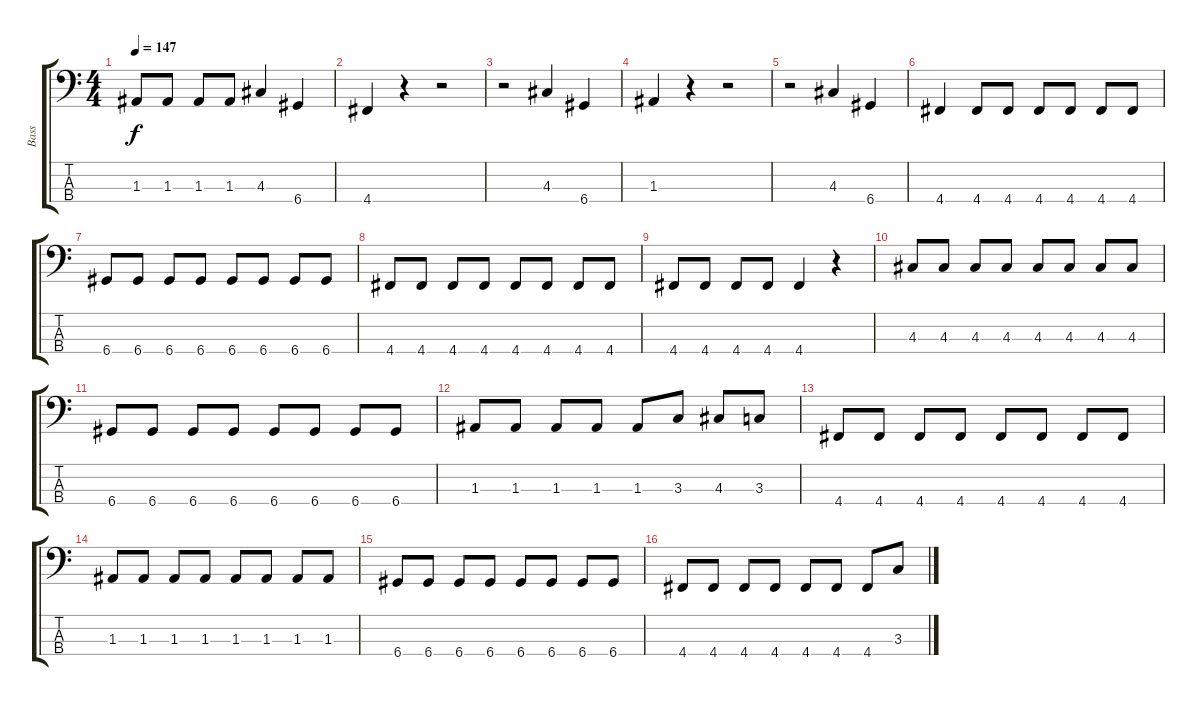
\track ("Bass" "Bass") {instrument electricbasspick}
\staff {score tabs}
\tuning (G2 D2 A1 D1) {hide}
\ts (4 4)
\tempo 147
\clef f4
\ks c
1.3.8{dy f} 1.3.8 1.3.8 1.3.8 4.3.4 6.4.4 |
4.4.4 r.4 r.2 |
r.2 4.3.4 6.4.4 |
1.3.4 r.4 r.2 |
r.2 4.3.4 6.4.4 |
4.4.4 4.4.8 4.4.8 4.4.8 4.4.8 4.4.8 4.4.8 |
6.4.8 6.4.8 6.4.8 6.4.8 6.4.8 6.4.8 6.4.8 6.4.8 |
4.4.8 4.4.8 4.4.8 4.4.8 4.4.8 4.4.8 4.4.8 4.4.8 |
4.4.8 4.4.8 4.4.8 4.4.8 4.4.4 r.4 |
4.3.8 4.3.8 4.3.8 4.3.8 4.3.8 4.3.8 4.3.8 4.3.8 |
6.4.8 6.4.8 6.4.8 6.4.8 6.4.8 6.4.8 6.4.8 6.4.8 |
1.3.8 1.3.8 1.3.8 1.3.8 1.3.8 3.3.8 4.3.8 3.3.8 |
4.4.8 4.4.8 4.4.8 4.4.8 4.4.8 4.4.8 4.4.8 4.4.8 |
1.3.8 1.3.8 1.3.8 1.3.8 1.3.8 1.3.8 1.3.8 1.3.8 |
6.4.8 6.4.8 6.4.8 6.4.8 6.4.8 6.4.8 6.4.8 6.4.8 |
4.4.8 4.4.8 4.4.8 4.4.8 4.4.8 4.4.8 4.4.8 3.3.8
